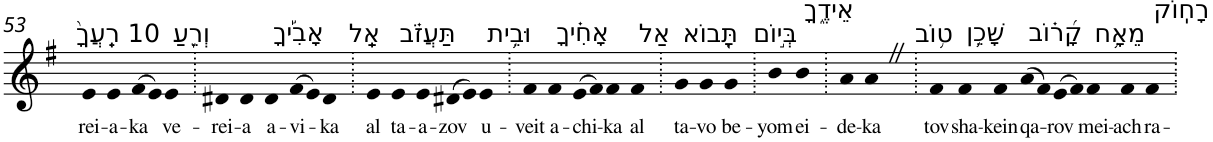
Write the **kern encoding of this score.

**kern	**text
*part1	*part1
*staff1	*staff1
*I"Piano	*
*I'Pno	*
!!LO:PB:g=z
*clefG2	*
*k[f#]	*
*G:	*
=53	=53
!LO:TX:a:t=10 רֵֽעֲךָ֨	!
!	!LO:LY:b
4e	rei-
!	!LO:LY:b
4e	-a-
!	!LO:LY:b
(>8f#	-ka
8e)	.
!LO:TX:a:t=וְרֵ֪עַ	!
!	!LO:LY:b
4e	ve-
=54.	=54.
!	!LO:LY:b
4d#X	-rei-
!	!LO:LY:b
4d#	-a
!LO:TX:a:t=אָבִ֡יךָ	!
!	!LO:LY:b
4d#	a-
!	!LO:LY:b
(>8f#	-vi-
8e)	.
!	!LO:LY:b
4d#	-ka
=55.	=55.
!LO:TX:a:t=אַֽל	!
!	!LO:LY:b
4e	al
!LO:TX:a:t=תַּעֲזֹ֗ב	!
!	!LO:LY:b
4e	ta-
!	!LO:LY:b
4e	-a-
!	!LO:LY:b
(>8d#X	-zov
8e)	.
!LO:TX:a:t=וּבֵ֥ית	!
!	!LO:LY:b
4e	u-
=56.	=56.
!	!LO:LY:b
4f#	-veit
!LO:TX:a:t=אָחִ֗יךָ	!
!	!LO:LY:b
4f#	a-
!	!LO:LY:b
(>8e	-chi-
8f#)	.
!	!LO:LY:b
4f#	-ka
!LO:TX:a:t=אַל	!
!	!LO:LY:b
4f#	al
=57.	=57.
!LO:TX:a:t=תָּ֭בוֹא	!
!	!LO:LY:b
4g	ta-
!	!LO:LY:b
4g	-vo
!LO:TX:a:t=בְּי֣וֹם	!
!	!LO:LY:b
4g	be-
=58.	=58.
!	!LO:LY:b
4b	-yom
!LO:TX:a:t=אֵידֶ֑ךָ	!
!	!LO:LY:b
4b	ei-
=59.	=59.
!	!LO:LY:b
4a	-de-
!	!LO:LY:b
4aZ	-ka
=60.	=60.
!LO:TX:a:t=ט֥וֹב	!
!	!LO:LY:b
4f#	tov
!LO:TX:a:t=שָׁכֵ֥ן	!
!	!LO:LY:b
4f#	sha-
!	!LO:LY:b
4f#	-kein
!LO:TX:a:t=קָ֝ר֗וֹב	!
!	!LO:LY:b
(>8a	qa-
8f#)	.
!	!LO:LY:b
(>8e	-rov
8f#)	.
!LO:TX:a:t=מֵאָ֥ח	!
!	!LO:LY:b
4f#	mei-
!	!LO:LY:b
4f#	-ach
!LO:TX:a:t=רָחֽוֹק	!
!	!LO:LY:b
4f#	ra-
=.	=.
*-	*-
